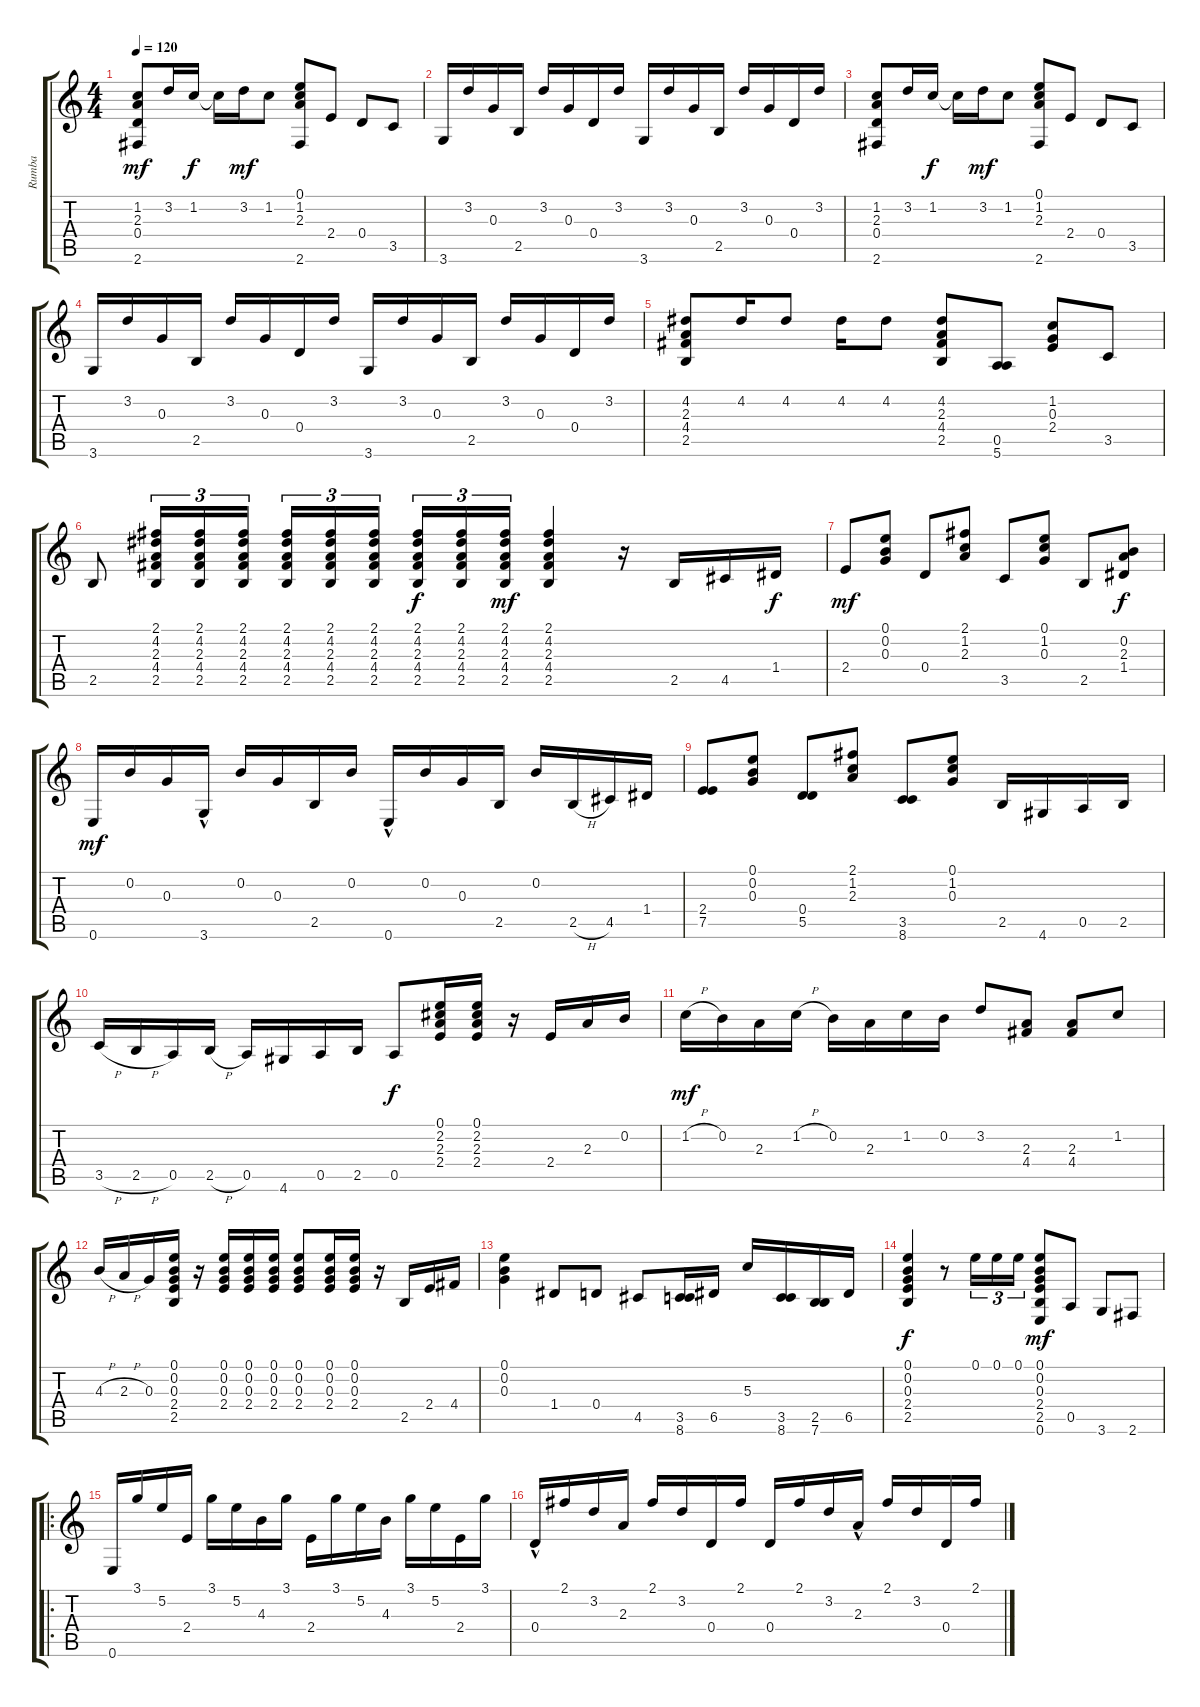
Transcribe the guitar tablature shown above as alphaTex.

\track ("Rumba" "Rumba") {instrument acousticguitarnylon}
\staff {score tabs}
\tuning (E4 B3 G3 D3 A2 E2) {hide}
\ts (4 4)
\tempo 120
\clef g2
\ks c
(1.2 2.3 0.4 2.6).8{dy mf} 3.2.16 1.2.16{dy f} 1.2{t}.16 3.2.16{dy mf} 1.2.8 (0.1 1.2 2.3 2.6).8 2.4.8 0.4.8 3.5.8 |
3.6.16 3.2.16 0.3.16 2.5.16 3.2.16 0.3.16 0.4.16 3.2.16 3.6.16 3.2.16 0.3.16 2.5.16 3.2.16 0.3.16 0.4.16 3.2.16 |
(1.2 2.3 0.4 2.6).8 3.2.16 1.2.16{dy f} 1.2{t}.16 3.2.16{dy mf} 1.2.8 (0.1 1.2 2.3 2.6).8 2.4.8 0.4.8 3.5.8 |
3.6.16 3.2.16 0.3.16 2.5.16 3.2.16 0.3.16 0.4.16 3.2.16 3.6.16 3.2.16 0.3.16 2.5.16 3.2.16 0.3.16 0.4.16 3.2.16 |
(4.2 2.3 4.4 2.5).8 4.2.16 4.2.8 4.2.16 4.2.8 (4.2 2.3 4.4 2.5).8 (0.5 5.6).8 (1.2 0.3 2.4).8 3.5.8 |
2.5.8 (2.1 4.2 2.3 4.4 2.5).16{tu (3 2)} (2.1 4.2 2.3 4.4 2.5).16{tu (3 2)} (2.1 4.2 2.3 4.4 2.5).16{tu (3 2)} (2.1 4.2 2.3 4.4 2.5).16{tu (3 2)} (2.1 4.2 2.3 4.4 2.5).16{tu (3 2)} (2.1 4.2 2.3 4.4 2.5).16{tu (3 2)} (2.1 4.2 2.3 4.4 2.5).16{tu (3 2) dy f} (2.1 4.2 2.3 4.4 2.5).16{tu (3 2)} (2.1 4.2 2.3 4.4 2.5).16{tu (3 2) dy mf} (2.1 4.2 2.3 4.4 2.5).4 r.16 2.5.16 4.5.16 1.4.16{dy f} |
2.4.8{dy mf} (0.1 0.2 0.3).8 0.4.8 (2.1 1.2 2.3).8 3.5.8 (0.1 1.2 0.3).8 2.5.8 (0.2 2.3 1.4).8{dy f} |
0.6.16{dy mf} 0.2.16 0.3.16 3.6{hac}.16 0.2.16 0.3.16 2.5.16 0.2.16 0.6{hac}.16 0.2.16 0.3.16 2.5.16 0.2.16 2.5{h}.16 4.5.16 1.4.16 |
(2.4 7.5).8 (0.1 0.2 0.3).8 (0.4 5.5).8 (2.1 1.2 2.3).8 (3.5 8.6).8 (0.1 1.2 0.3).8 2.5.16 4.6.16 0.5.16 2.5.16 |
3.5{h}.16 2.5{h}.16 0.5.16 2.5{h}.16 0.5.16 4.6.16 0.5.16 2.5.16 0.5.8{dy f} (0.1 2.2 2.3 2.4).16 (0.1 2.2 2.3 2.4).16 r.16 2.4.16 2.3.16 0.2.16 |
1.2{h}.16{dy mf} 0.2.16 2.3.16 1.2{h}.16 0.2.16 2.3.16 1.2.16 0.2.16 3.2.8 (2.3 4.4).8 (2.3 4.4).8 1.2.8 |
4.3{h}.16 2.3{h}.16 0.3.16 (0.1 0.2 0.3 2.4 2.5).16 r.16 (0.1 0.2 0.3 2.4).16 (0.1 0.2 0.3 2.4).16 (0.1 0.2 0.3 2.4).16 (0.1 0.2 0.3 2.4).8 (0.1 0.2 0.3 2.4).16 (0.1 0.2 0.3 2.4).16 r.16 2.5.16 2.4.16 4.4.16 |
(0.1 0.2 0.3).4 1.4.8 0.4.8 4.5.8 (3.5 8.6).16 6.5.16 5.3.16 (3.5 8.6).16 (2.5 7.6).16 6.5.16 |
(0.1 0.2 0.3 2.4 2.5).4{dy f} r.8 0.1.16{tu (3 2)} 0.1.16{tu (3 2)} 0.1.16{tu (3 2)} (0.1 0.2 0.3 2.4 2.5 0.6).8{dy mf} 0.5.8 3.6.8 2.6.8 |
\ro
0.6.16 3.1.16 5.2.16 2.4.16 3.1.16 5.2.16 4.3.16 3.1.16 2.4.16 3.1.16 5.2.16 4.3.16 3.1.16 5.2.16 2.4.16 3.1.16 |
0.4{hac}.16 2.1.16 3.2.16 2.3.16 2.1.16 3.2.16 0.4.16 2.1.16 0.4.16 2.1.16 3.2.16 2.3{hac}.16 2.1.16 3.2.16 0.4.16 2.1.16
